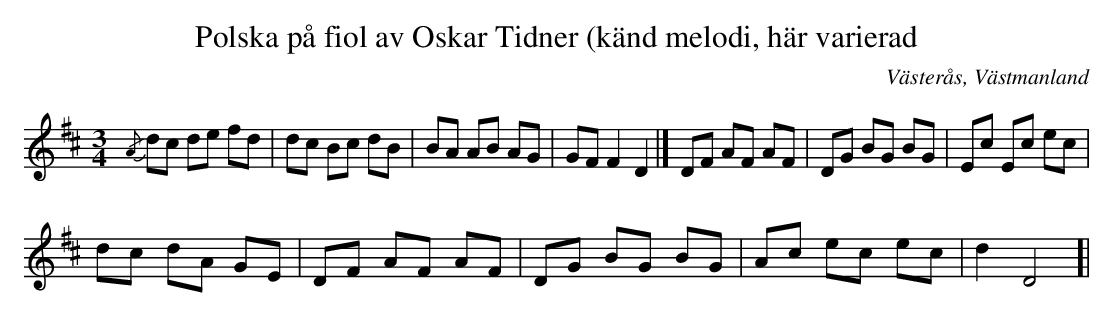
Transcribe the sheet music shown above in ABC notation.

X:1
T:Polska på fiol av Oskar Tidner (känd melodi, här varierad
O:Västerås, Västmanland
M:3/4
L:1/8
K:D
{/A} dc de fd | dc Bc dB | BA AB AG | GF F2 D2 |] DF AF AF | DG BG BG | Ec Ec ec |
dc dA GE | DF AF AF | DG BG BG | Ac ec ec | d2 D4 ]|
